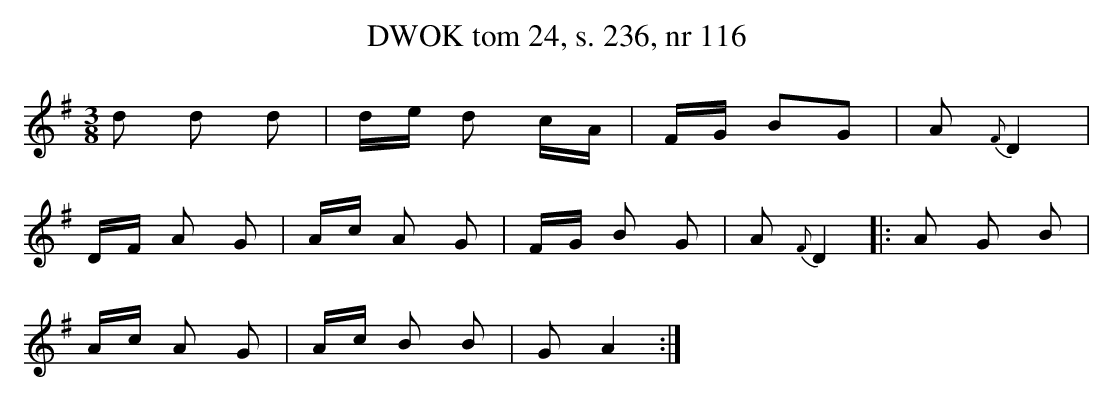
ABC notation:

X:1
T: DWOK tom 24, s. 236, nr 116
L: 1/16
M: 3/8
K: G
d2 d2 d2 | de d2 cA | FG B2G2 | A2 {F}D4 |
DF A2 G2 | Ac A2 G2 | FG B2 G2 | A2 {F}D4 |: A2 G2 B2 |
Ac A2 G2 | Ac B2 B2 | G2 A4 :|
